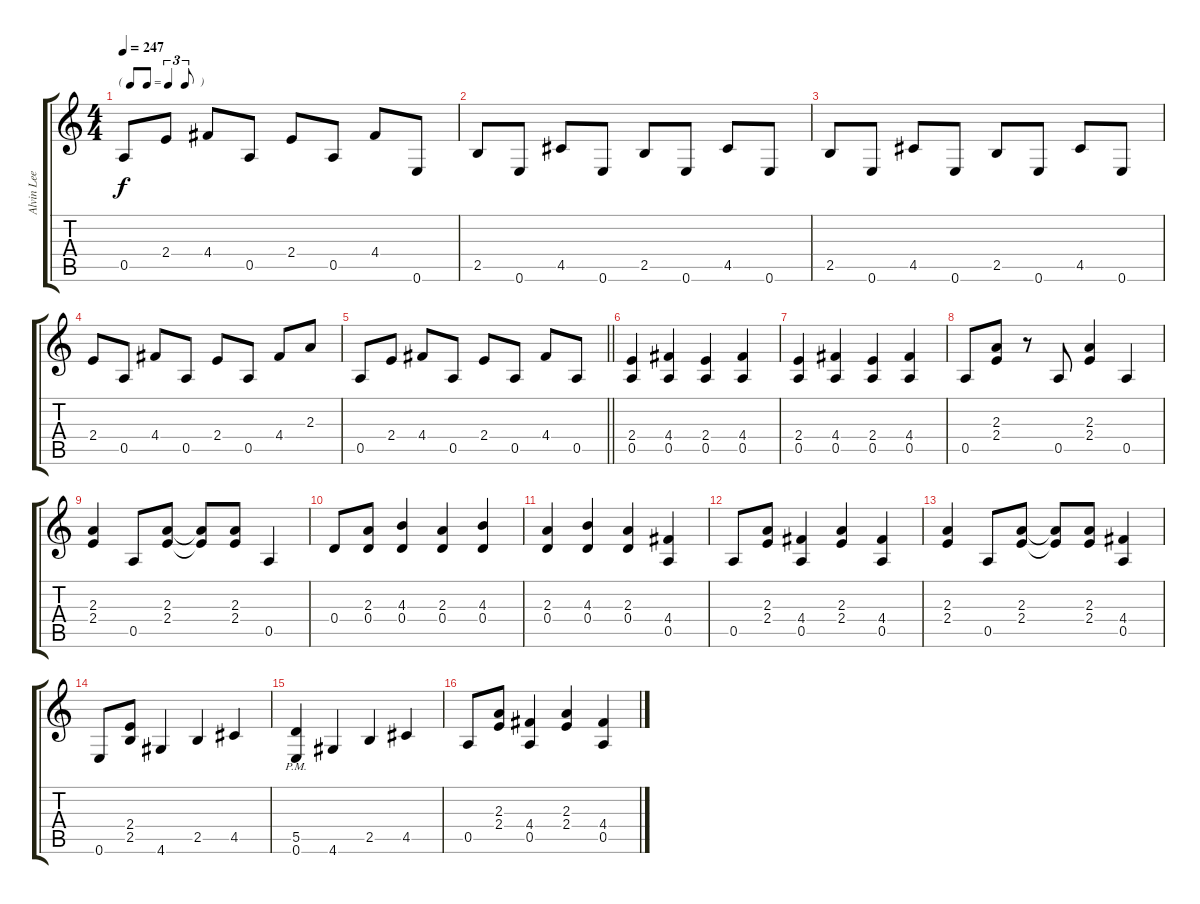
\track ("Alvin Lee" "Alvin Lee") {instrument overdrivenguitar}
\staff {score tabs}
\tuning (E4 B3 G3 D3 A2 E2) {hide}
\ts (4 4)
\tf triplet8th
\tempo 247
\clef g2
\ks c
0.5.8{dy f} 2.4.8 4.4.8 0.5.8 2.4.8 0.5.8 4.4.8 0.6.8 |
2.5.8 0.6.8 4.5.8 0.6.8 2.5.8 0.6.8 4.5.8 0.6.8 |
2.5.8 0.6.8 4.5.8 0.6.8 2.5.8 0.6.8 4.5.8 0.6.8 |
2.4.8 0.5.8 4.4.8 0.5.8 2.4.8 0.5.8 4.4.8 2.3.8 |
\barLineRight lightlight
0.5.8 2.4.8 4.4.8 0.5.8 2.4.8 0.5.8 4.4.8 0.5.8 |
(2.4 0.5).4 (4.4 0.5).4 (2.4 0.5).4 (4.4 0.5).4 |
(2.4 0.5).4 (4.4 0.5).4 (2.4 0.5).4 (4.4 0.5).4 |
0.5.8 (2.3 2.4).8 r.8 0.5.8 (2.3 2.4).4 0.5.4 |
(2.3 2.4).4 0.5.8 (2.3 2.4).8 (2.3{t} 2.4{t}).8 (2.3 2.4).8 0.5.4 |
0.4.8 (2.3 0.4).8 (4.3 0.4).4 (2.3 0.4).4 (4.3 0.4).4 |
(2.3 0.4).4 (4.3 0.4).4 (2.3 0.4).4 (4.4 0.5).4 |
0.5.8 (2.3 2.4).8 (4.4 0.5).4 (2.3 2.4).4 (4.4 0.5).4 |
(2.3 2.4).4 0.5.8 (2.3 2.4).8 (2.3{t} 2.4{t}).8 (2.3 2.4).8 (4.4 0.5).4 |
0.6.8 (2.4 2.5).8 4.6.4 2.5.4 4.5.4 |
(5.5 0.6{pm}).4 4.6.4 2.5.4 4.5.4 |
0.5.8 (2.3 2.4).8 (4.4 0.5).4 (2.3 2.4).4 (4.4 0.5).4
